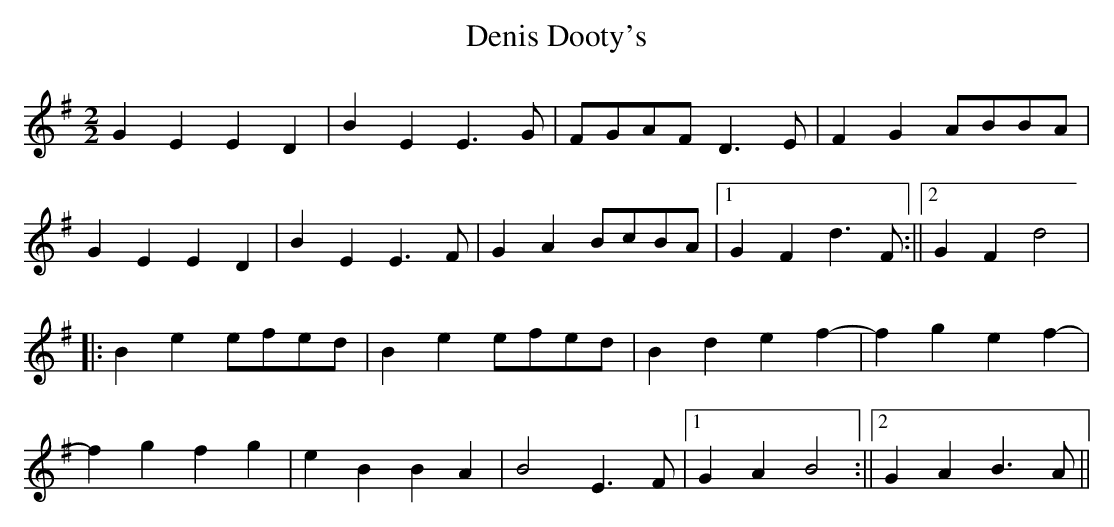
X:1
T:Denis Dooty's
M:2/2
L:1/8
K:Em
G2E2 E2D2|B2E2 E3G|FGAF D3E|F2G2 ABBA|
G2E2 E2D2|B2E2 E3F|G2A2 BcBA|1 G2F2 d3F:||2 G2F2 d4|
||:B2e2 efed|B2e2 efed|B2d2 e2f2-|f2g2 e2f2-|
f2g2 f2g2|e2B2 B2A2|B4 E3F|1 G2A2 B4:||2 G2A2 B3A||
